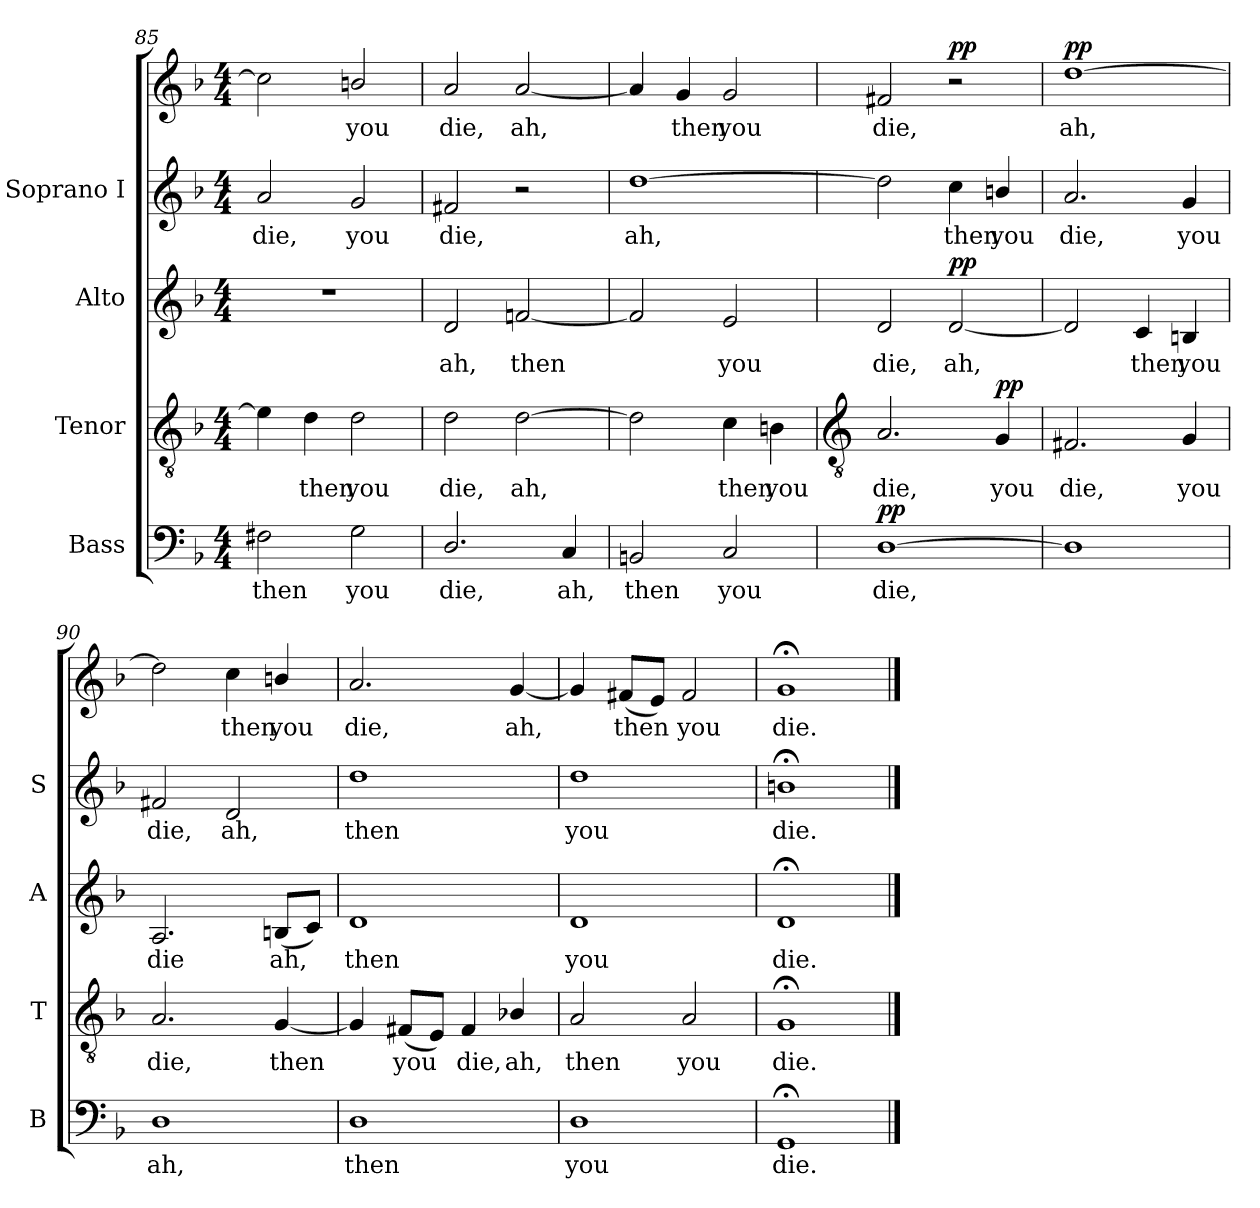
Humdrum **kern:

**kern	**text	**dynam	**kern	**text	**dynam	**kern	**text	**dynam	**kern	**text	**kern	**text	**dynam
*part4	*part4	*part4	*part3	*part3	*part3	*part2	*part2	*part2	*part1	*part1	*part1	*part1	*part1
*staff5	*staff5	*staff5	*staff4	*staff4	*staff4	*staff3	*staff3	*staff3	*staff2	*staff2	*staff1	*staff1	*staff1/2
*I"Bass	*	*	*I"Tenor	*	*	*I"Alto	*	*	*I"Soprano I	*	*	*	*
*I'B	*	*	*I'T	*	*	*I'A	*	*	*I'S	*	*	*	*
*clefF4	*	*	*clefGv2	*	*	*clefG2	*	*	*clefG2	*	*clefG2	*	*
*k[b-]	*	*	*k[b-]	*	*	*k[b-]	*	*	*k[b-]	*	*k[b-]	*	*
*F:	*	*	*F:	*	*	*F:	*	*	*F:	*	*F:	*	*
*M4/4	*	*	*M4/4	*	*	*M4/4	*	*	*M4/4	*	*M4/4	*	*
=85	=85	=85	=85	=85	=85	=85	=85	=85	=85	=85	=85	=85	=85
!	!LO:LY:b	!	!	!	!	!	!	!	!	!LO:LY:b	!	!	!
2F#X	then	.	4e]	.	.	1r	.	.	2a	die,	2cc]	.	.
!	!	!	!	!LO:LY:b	!	!	!	!	!	!	!	!	!
.	.	.	4d	then	.	.	.	.	.	.	.	.	.
!	!LO:LY:b	!	!	!LO:LY:b	!	!	!	!	!	!LO:LY:b	!	!LO:LY:b	!
2G	you	.	2d	you	.	.	.	.	2g	you	2bn/	you	.
=86	=86	=86	=86	=86	=86	=86	=86	=86	=86	=86	=86	=86	=86
!	!LO:LY:b	!	!	!LO:LY:b	!	!	!LO:LY:b	!	!	!LO:LY:b	!	!LO:LY:b	!
2.D/	die,	.	2d	die,	.	2d	ah,	.	2f#X	die,	2a	die,	.
!	!	!	!	!LO:LY:b	!	!	!LO:LY:b	!	!	!	!	!LO:LY:b	!
.	.	.	[2d	ah,	.	[2fn	then	.	2r	.	[2a	ah,	.
!	!LO:LY:b	!	!	!	!	!	!	!	!	!	!	!	!
4C	ah,	.	.	.	.	.	.	.	.	.	.	.	.
=87	=87	=87	=87	=87	=87	=87	=87	=87	=87	=87	=87	=87	=87
!	!LO:LY:b	!	!	!	!	!	!	!	!	!LO:LY:b	!	!	!
2BBn	then	.	2d]	.	.	2f]	.	.	[1dd	ah,	4a]	.	.
!	!	!	!	!	!	!	!	!	!	!	!	!LO:LY:b	!
.	.	.	.	.	.	.	.	.	.	.	4g	then	.
!	!LO:LY:b	!	!	!LO:LY:b	!	!	!LO:LY:b	!	!	!	!	!LO:LY:b	!
2C	you	.	4c	then	.	2e	you	.	.	.	2g	you	.
!	!	!	!	!LO:LY:b	!	!	!	!	!	!	!	!	!
.	.	.	4Bn	you	.	.	.	.	.	.	.	.	.
!!LO:LB:g=z
=88	=88	=88	=88	=88	=88	=88	=88	=88	=88	=88	=88	=88	=88
*	*	*	*clefGv2	*	*	*	*	*	*	*	*	*	*
!	!LO:LY:b	!LO:DY:b	!	!LO:LY:b	!	!	!LO:LY:b	!	!	!	!	!LO:LY:b	!
[1D	die,	pp	2.A	die,	.	2d	die,	.	2dd]	.	2f#X	die,	.
!	!	!	!	!	!	!	!LO:LY:b	!LO:DY:b	!	!LO:LY:b	!	!	!LO:DY:b=2
.	.	.	.	.	.	[2d	ah,	pp	4cc	then	2r	.	pp
!	!	!	!	!LO:LY:b	!LO:DY:b	!	!	!	!	!LO:LY:b	!	!	!
.	.	.	4G	you	pp	.	.	.	4bn/	you	.	.	.
=89	=89	=89	=89	=89	=89	=89	=89	=89	=89	=89	=89	=89	=89
!	!	!	!	!LO:LY:b	!	!	!	!	!	!LO:LY:b	!	!LO:LY:b	!LO:DY:b
1D]	.	.	2.F#X	die,	.	2d]	.	.	2.a	die,	[1dd	ah,	pp
!	!	!	!	!	!	!	!LO:LY:b	!	!	!	!	!	!
.	.	.	.	.	.	4c	then	.	.	.	.	.	.
!	!	!	!	!LO:LY:b	!	!	!LO:LY:b	!	!	!LO:LY:b	!	!	!
.	.	.	4G	you	.	4Bn	you	.	4g	you	.	.	.
=90	=90	=90	=90	=90	=90	=90	=90	=90	=90	=90	=90	=90	=90
!	!LO:LY:b	!	!	!LO:LY:b	!	!	!LO:LY:b	!	!	!LO:LY:b	!	!	!
1D	ah,	.	2.A	die,	.	2.A	die	.	2f#X	die,	2dd]	.	.
!	!	!	!	!	!	!	!	!	!	!LO:LY:b	!	!LO:LY:b	!
.	.	.	.	.	.	.	.	.	2d	ah,	4cc	then	.
!	!	!	!	!LO:LY:b	!	!	!LO:LY:b	!	!	!	!	!LO:LY:b	!
.	.	.	[4G	then	.	(<8BnL	ah,	.	.	.	4bn/	you	.
.	.	.	.	.	.	8cJ)	.	.	.	.	.	.	.
=91	=91	=91	=91	=91	=91	=91	=91	=91	=91	=91	=91	=91	=91
!	!LO:LY:b	!	!	!	!	!	!LO:LY:b	!	!	!LO:LY:b	!	!LO:LY:b	!
1D	then	.	4G]	.	.	1d	then	.	1dd	then	2.a	die,	.
!	!	!	!	!LO:LY:b	!	!	!	!	!	!	!	!	!
.	.	.	(<8F#XL	you	.	.	.	.	.	.	.	.	.
.	.	.	8EJ)	.	.	.	.	.	.	.	.	.	.
!	!	!	!	!LO:LY:b	!	!	!	!	!	!	!	!	!
.	.	.	4F#	die,	.	.	.	.	.	.	.	.	.
!	!	!	!	!LO:LY:b	!	!	!	!	!	!	!	!LO:LY:b	!
.	.	.	4B-X/	ah,	.	.	.	.	.	.	[4g	ah,	.
=92	=92	=92	=92	=92	=92	=92	=92	=92	=92	=92	=92	=92	=92
!	!LO:LY:b	!	!	!LO:LY:b	!	!	!LO:LY:b	!	!	!LO:LY:b	!	!	!
1D	you	.	2A	then	.	1d	you	.	1dd	you	4g]	.	.
!	!	!	!	!	!	!	!	!	!	!	!	!LO:LY:b	!
.	.	.	.	.	.	.	.	.	.	.	(<8f#XL	then	.
.	.	.	.	.	.	.	.	.	.	.	8eJ)	.	.
!	!	!	!	!LO:LY:b	!	!	!	!	!	!	!	!LO:LY:b	!
.	.	.	2A	you	.	.	.	.	.	.	2f#	you	.
=93	=93	=93	=93	=93	=93	=93	=93	=93	=93	=93	=93	=93	=93
!	!LO:LY:b	!	!	!LO:LY:b	!	!	!LO:LY:b	!	!	!LO:LY:b	!	!LO:LY:b	!
1GG;<	die.	.	1G;<	die.	.	1d;<	die.	.	1bn;<	die.	1g;<	die.	.
==	==	==	==	==	==	==	==	==	==	==	==	==	==
*-	*-	*-	*-	*-	*-	*-	*-	*-	*-	*-	*-	*-	*-
